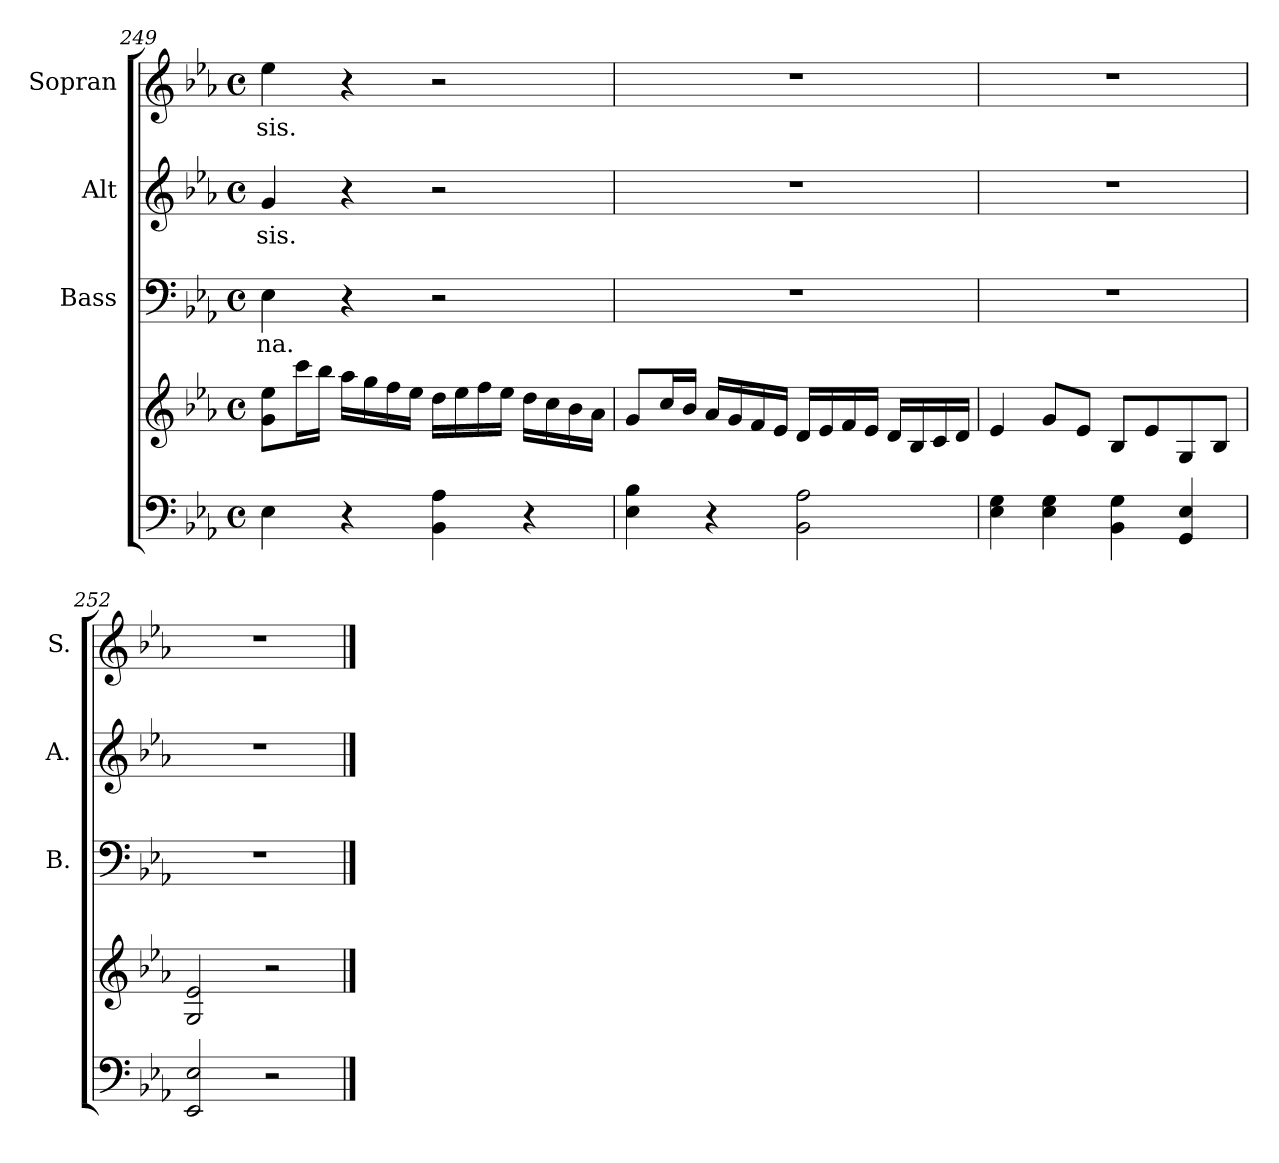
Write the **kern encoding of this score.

**kern	**kern	**kern	**text	**kern	**text	**kern	**text
*part4	*part4	*part3	*part3	*part2	*part2	*part1	*part1
*staff5	*staff4	*staff3	*staff3	*staff2	*staff2	*staff1	*staff1
*	*	*I"Bass	*	*I"Alt	*	*I"Sopran	*
*	*	*I'B.	*	*I'A.	*	*I'S.	*
*clefF4	*clefG2	*clefF4	*	*clefG2	*	*clefG2	*
*k[b-e-a-]	*k[b-e-a-]	*k[b-e-a-]	*	*k[b-e-a-]	*	*k[b-e-a-]	*
*E-:	*E-:	*E-:	*	*E-:	*	*E-:	*
*M4/4	*M4/4	*M4/4	*	*M4/4	*	*M4/4	*
*met(c)	*met(c)	*met(c)	*	*met(c)	*	*met(c)	*
=249	=249	=249	=249	=249	=249	=249	=249
!	!	!	!LO:LY:b	!	!LO:LY:b	!	!LO:LY:b
4E-\	8g\ 8ee-\L	4E-\	-na.	4g/	-sis.	4ee-\	-sis.
.	16ccc\L	.	.	.	.	.	.
.	16bb-\JJ	.	.	.	.	.	.
4r	16aa-\LL	4r	.	4r	.	4r	.
.	16gg\	.	.	.	.	.	.
.	16ff\	.	.	.	.	.	.
.	16ee-\JJ	.	.	.	.	.	.
4BB-\ 4A-\	16dd\LL	2r	.	2r	.	2r	.
.	16ee-\	.	.	.	.	.	.
.	16ff\	.	.	.	.	.	.
.	16ee-\JJ	.	.	.	.	.	.
4r	16dd\LL	.	.	.	.	.	.
.	16cc\	.	.	.	.	.	.
.	16b-\	.	.	.	.	.	.
.	16a-\JJ	.	.	.	.	.	.
=250	=250	=250	=250	=250	=250	=250	=250
4E-\ 4B-\	8g/L	1r	.	1r	.	1r	.
.	16cc/L	.	.	.	.	.	.
.	16b-/JJ	.	.	.	.	.	.
4r	16a-/LL	.	.	.	.	.	.
.	16g/	.	.	.	.	.	.
.	16f/	.	.	.	.	.	.
.	16e-/JJ	.	.	.	.	.	.
2BB-\ 2A-\	16d/LL	.	.	.	.	.	.
.	16e-/	.	.	.	.	.	.
.	16f/	.	.	.	.	.	.
.	16e-/JJ	.	.	.	.	.	.
.	16d/LL	.	.	.	.	.	.
.	16B-/	.	.	.	.	.	.
.	16c/	.	.	.	.	.	.
.	16d/JJ	.	.	.	.	.	.
=251	=251	=251	=251	=251	=251	=251	=251
4E-\ 4G\	4e-/	1r	.	1r	.	1r	.
4E-\ 4G\	8g/L	.	.	.	.	.	.
.	8e-/J	.	.	.	.	.	.
4BB-\ 4G\	8B-/L	.	.	.	.	.	.
.	8e-/	.	.	.	.	.	.
4GG/ 4E-/	8G/	.	.	.	.	.	.
.	8B-/J	.	.	.	.	.	.
=252	=252	=252	=252	=252	=252	=252	=252
2EE-/ 2E-/	2G/ 2e-/	1r	.	1r	.	1r	.
2r	2r	.	.	.	.	.	.
==	==	==	==	==	==	==	==
*-	*-	*-	*-	*-	*-	*-	*-
